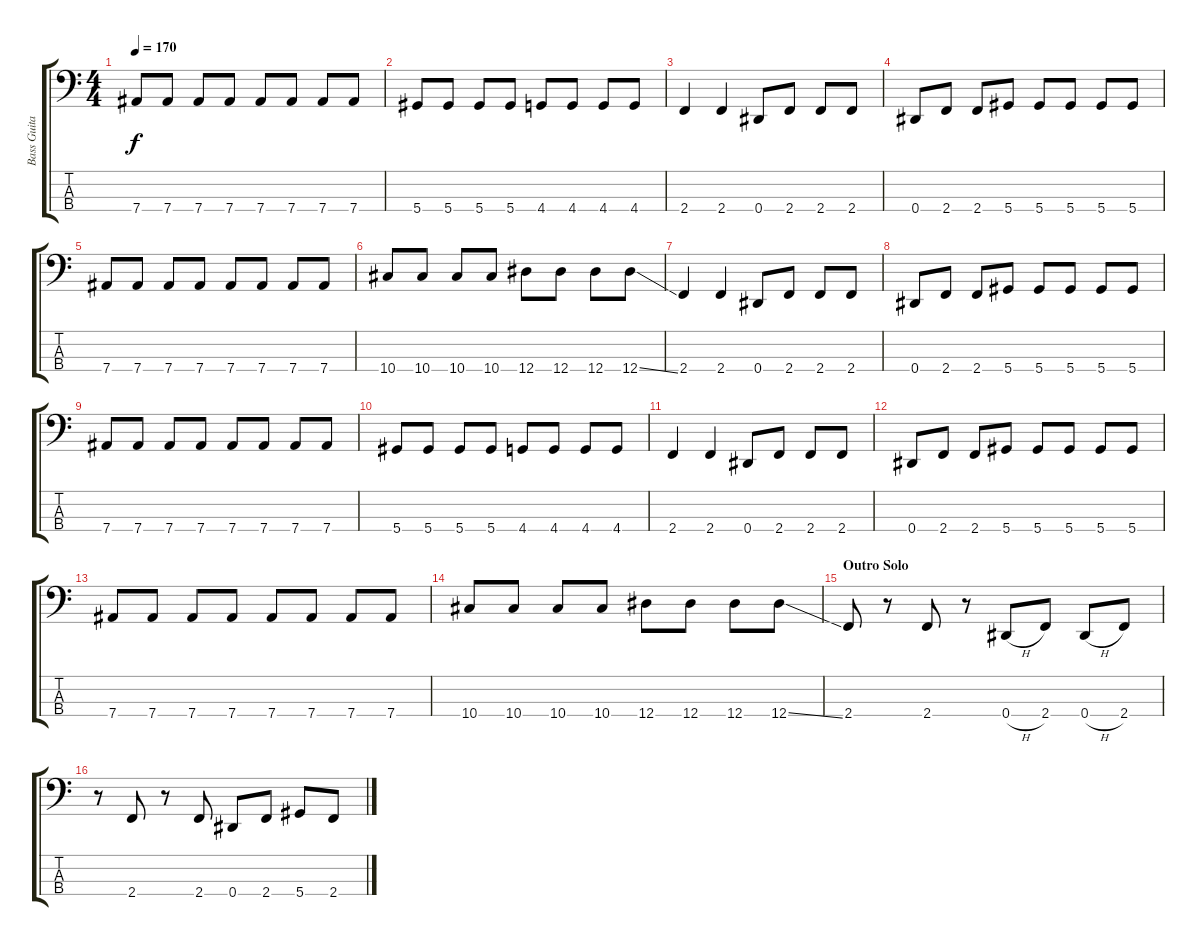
\track ("Bass Guitar" "Bass Guita") {instrument electricbassfinger}
\staff {score tabs}
\tuning (Gb2 Db2 Ab1 Eb1) {hide}
\ts (4 4)
\tempo 170
\clef f4
\ks c
7.4.8{dy f} 7.4.8 7.4.8 7.4.8 7.4.8 7.4.8 7.4.8 7.4.8 |
5.4.8 5.4.8 5.4.8 5.4.8 4.4.8 4.4.8 4.4.8 4.4.8 |
2.4.4 2.4.4 0.4.8 2.4.8 2.4.8 2.4.8 |
0.4.8 2.4.8 2.4.8 5.4.8 5.4.8 5.4.8 5.4.8 5.4.8 |
7.4.8 7.4.8 7.4.8 7.4.8 7.4.8 7.4.8 7.4.8 7.4.8 |
10.4.8 10.4.8 10.4.8 10.4.8 12.4.8 12.4.8 12.4.8 12.4{ss}.8 |
2.4.4 2.4.4 0.4.8 2.4.8 2.4.8 2.4.8 |
0.4.8 2.4.8 2.4.8 5.4.8 5.4.8 5.4.8 5.4.8 5.4.8 |
7.4.8 7.4.8 7.4.8 7.4.8 7.4.8 7.4.8 7.4.8 7.4.8 |
5.4.8 5.4.8 5.4.8 5.4.8 4.4.8 4.4.8 4.4.8 4.4.8 |
2.4.4 2.4.4 0.4.8 2.4.8 2.4.8 2.4.8 |
0.4.8 2.4.8 2.4.8 5.4.8 5.4.8 5.4.8 5.4.8 5.4.8 |
7.4.8 7.4.8 7.4.8 7.4.8 7.4.8 7.4.8 7.4.8 7.4.8 |
10.4.8 10.4.8 10.4.8 10.4.8 12.4.8 12.4.8 12.4.8 12.4{ss}.8 |
\section ("" "Outro Solo")
2.4.8 r.8 2.4.8 r.8 0.4{h}.8 2.4.8 0.4{h}.8 2.4.8 |
r.8 2.4.8 r.8 2.4.8 0.4.8 2.4.8 5.4.8 2.4.8
